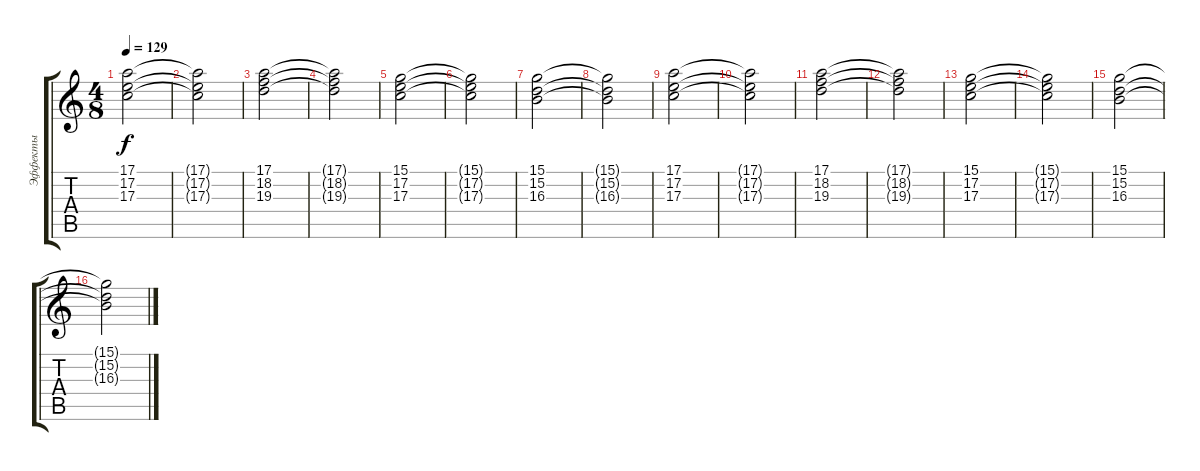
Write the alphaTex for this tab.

\track ("Эффекты" "Эффекты") {instrument stringensemble2}
\staff {score tabs}
\tuning (E4 B3 G3 D3 A2 E2) {hide}
\ts (4 8)
\tempo 129
\clef g2
\ks c
(17.1 17.2 17.3).2{dy f} |
(17.1{t} 17.2{t} 17.3{t}).2 |
(17.1 18.2 19.3).2 |
(17.1{t} 18.2{t} 19.3{t}).2 |
(15.1 17.2 17.3).2 |
(15.1{t} 17.2{t} 17.3{t}).2 |
(15.1 15.2 16.3).2 |
(15.1{t} 15.2{t} 16.3{t}).2 |
(17.1 17.2 17.3).2 |
(17.1{t} 17.2{t} 17.3{t}).2 |
(17.1 18.2 19.3).2 |
(17.1{t} 18.2{t} 19.3{t}).2 |
(15.1 17.2 17.3).2 |
(15.1{t} 17.2{t} 17.3{t}).2 |
(15.1 15.2 16.3).2 |
(15.1{t} 15.2{t} 16.3{t}).2
